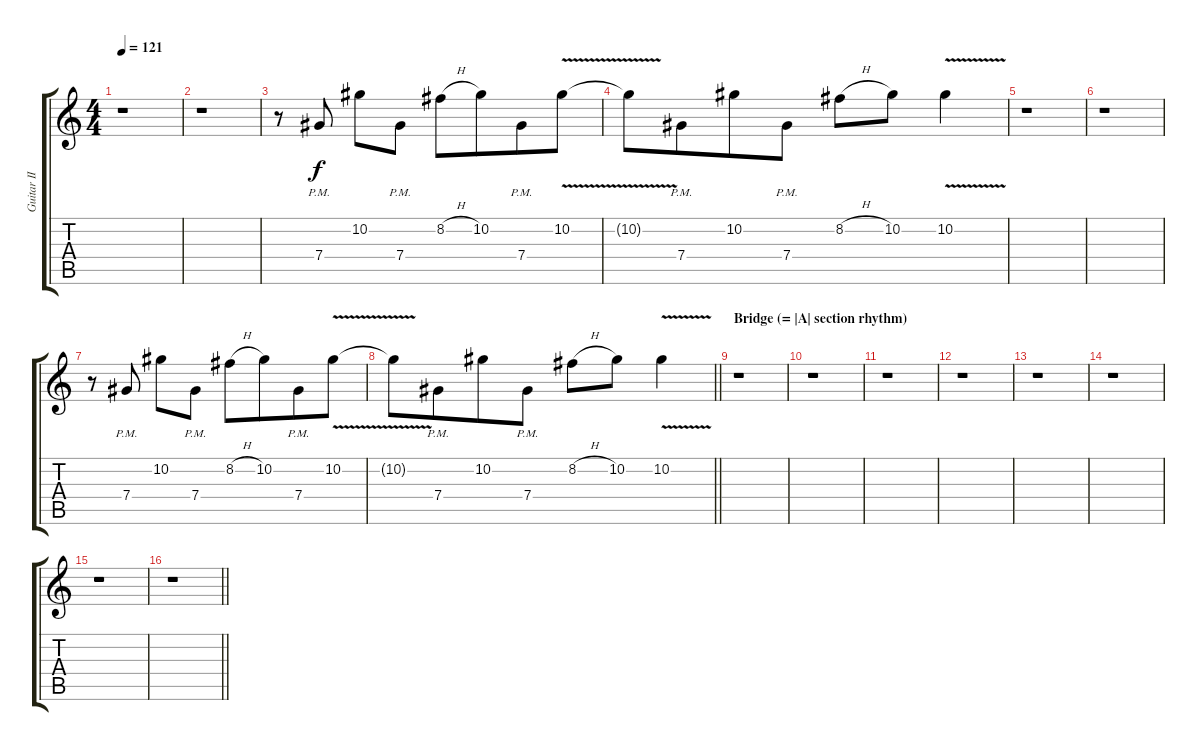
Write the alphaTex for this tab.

\track ("Guitar II" "Guitar II") {instrument distortionguitar}
\staff {score tabs}
\tuning (Eb4 Bb3 Gb3 Db3 Ab2 Eb2) {hide}
\ts (4 4)
\tempo 121
\clef g2
\ks aminor
r.1{dy f} |
r.1 |
r.8 7.4{pm}.8 10.2.8 7.4{pm}.8 8.2{h}.8 10.2.8{beam merge} 7.4{pm}.8 10.2{v}.8 |
10.2{t}.8 7.4{pm}.8{beam merge} 10.2.8 7.4{pm}.8 8.2{h}.8 10.2.8 10.2{v}.4 |
r.1 |
r.1 |
r.8 7.4{pm}.8 10.2.8 7.4{pm}.8 8.2{h}.8 10.2.8{beam merge} 7.4{pm}.8 10.2{v}.8 |
\barLineRight lightlight
10.2{t}.8 7.4{pm}.8{beam merge} 10.2.8 7.4{pm}.8 8.2{h}.8 10.2.8 10.2{v}.4 |
\section ("" "Bridge (= |A| section rhythm)")
r.1 |
r.1 |
r.1 |
r.1 |
r.1 |
r.1 |
r.1 |
\barLineRight lightlight
r.1
